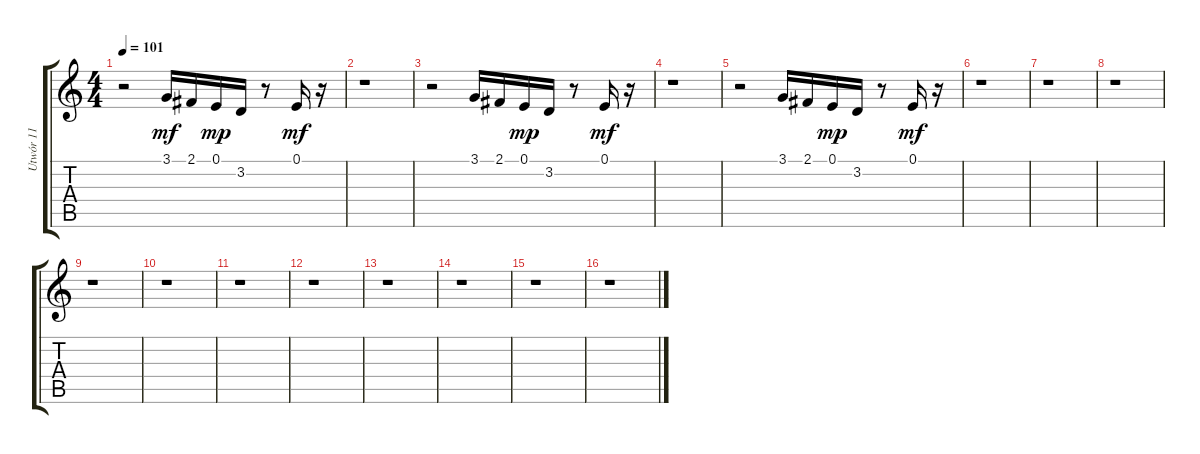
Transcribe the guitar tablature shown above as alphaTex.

\track ("Utwór 11" "Utwór 11") {instrument lead2sawtooth}
\staff {score tabs}
\tuning (E4 B3 G3 D3 A2 E2) {hide}
\ts (4 4)
\tempo 101
\clef g2
\ks c
r.2{dy mf} 3.1.16 2.1.16 0.1.16{dy mp} 3.2.16 r.8 0.1.16{dy mf} r.16 |
r.1 |
r.2 3.1.16 2.1.16 0.1.16{dy mp} 3.2.16 r.8 0.1.16{dy mf} r.16 |
r.1 |
r.2 3.1.16 2.1.16 0.1.16{dy mp} 3.2.16 r.8 0.1.16{dy mf} r.16 |
r.1 |
r.1 |
r.1 |
r.1 |
r.1 |
r.1 |
r.1 |
r.1 |
r.1 |
r.1 |
r.1
